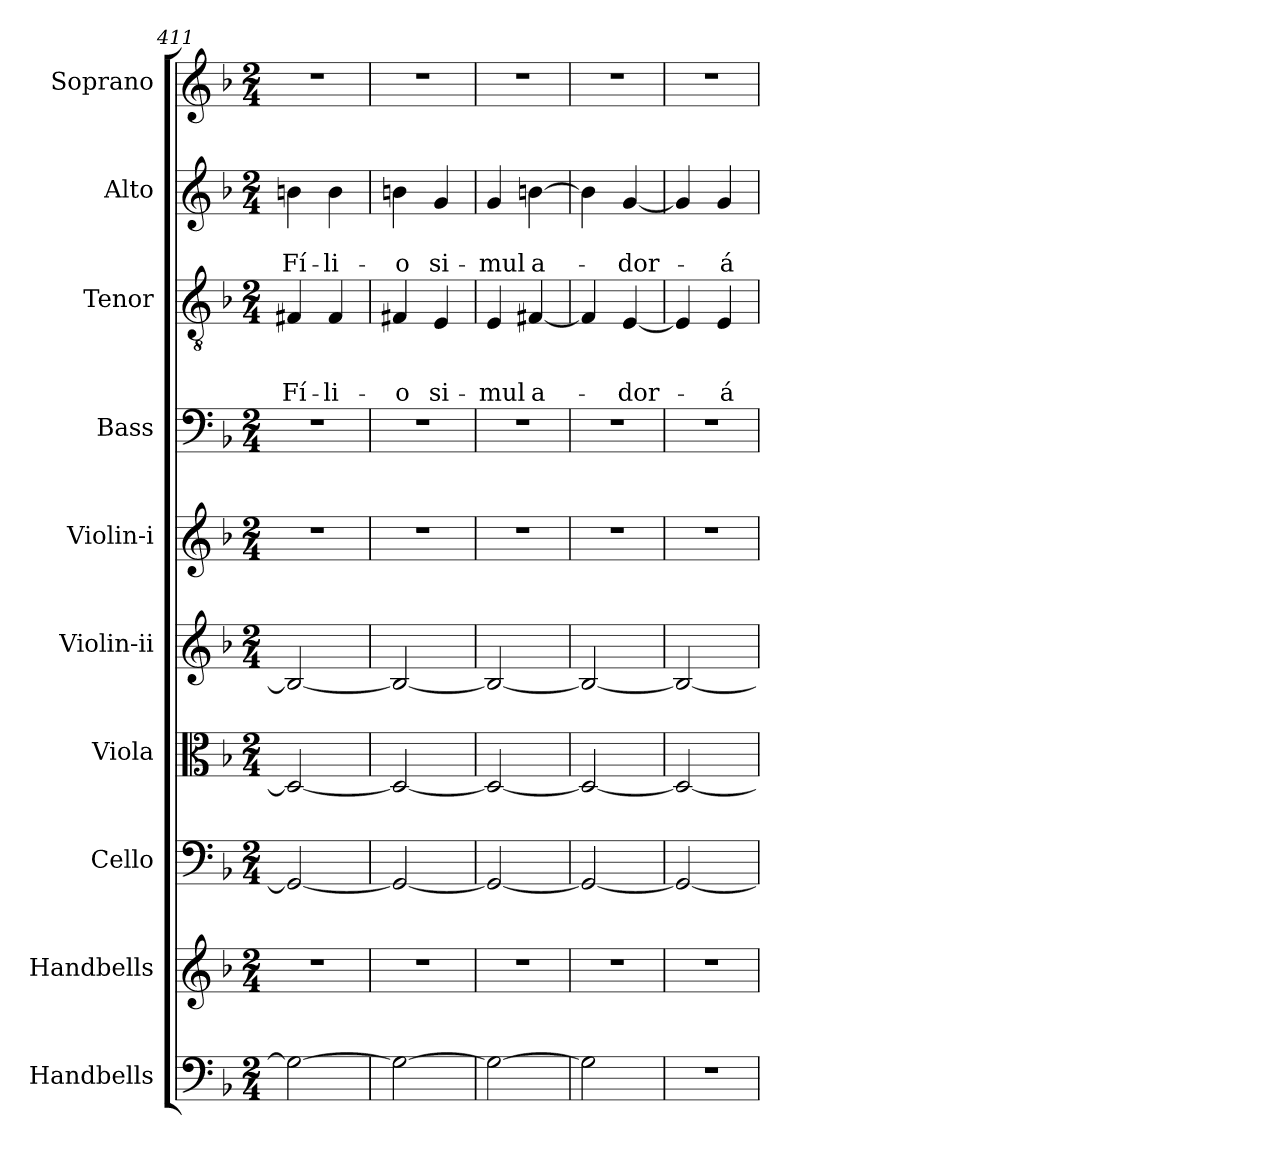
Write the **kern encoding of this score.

**kern	**kern	**kern	**kern	**kern	**kern	**kern	**kern	**text	**text	**text	**kern	**text	**text	**kern
*part10	*part9	*part8	*part7	*part6	*part5	*part4	*part3	*part3	*part3	*part3	*part2	*part2	*part2	*part1
*staff10	*staff9	*staff8	*staff7	*staff6	*staff5	*staff4	*staff3	*staff3	*staff3	*staff3	*staff2	*staff2	*staff2	*staff1
*I"Handbells	*I"Handbells	*I"Cello	*I"Viola	*I"Violin-ii	*I"Violin-i	*I"Bass	*I"Tenor	*	*	*	*I"Alto	*	*	*I"Soprano
*	*	*	*I'Vla.	*I'Vln.-ii	*I'Vln.-i	*I'B	*I'T	*	*	*	*I'A	*	*	*I'S
*clefF4	*clefG2	*clefF4	*clefC3	*clefG2	*clefG2	*clefF4	*clefGv2	*	*	*	*clefG2	*	*	*clefG2
*k[b-]	*k[b-]	*k[b-]	*k[b-]	*k[b-]	*k[b-]	*k[b-]	*k[b-]	*	*	*	*k[b-]	*	*	*k[b-]
*F:	*F:	*F:	*F:	*F:	*F:	*F:	*F:	*	*	*	*F:	*	*	*F:
*M2/4	*M2/4	*M2/4	*M2/4	*M2/4	*M2/4	*M2/4	*M2/4	*	*	*	*M2/4	*	*	*M2/4
=411	=411	=411	=411	=411	=411	=411	=411	=411	=411	=411	=411	=411	=411	=411
!	!LO:N:vis=1	!	!	!	!LO:N:vis=1	!LO:N:vis=1	!	!	!	!LO:LY:b	!	!	!LO:LY:b	!LO:N:vis=1
2G\_	2r	2GG/_	2D/_	2B/_	2r	2r	4F#X/	.	.	Fí-	4bn\	.	Fí-	2r
!	!	!	!	!	!	!	!	!	!	!LO:LY:b	!	!	!LO:LY:b	!
.	.	.	.	.	.	.	4F#/	.	.	-li-	4b\	.	-li-	.
=412	=412	=412	=412	=412	=412	=412	=412	=412	=412	=412	=412	=412	=412	=412
!	!LO:N:vis=1	!	!	!	!LO:N:vis=1	!LO:N:vis=1	!	!	!	!LO:LY:b	!	!	!LO:LY:b	!LO:N:vis=1
2G\_	2r	2GG/_	2D/_	2B/_	2r	2r	4F#X/	.	.	-o	4bn\	.	-o	2r
!	!	!	!	!	!	!	!	!	!	!LO:LY:b	!	!	!LO:LY:b	!
.	.	.	.	.	.	.	4E/	.	.	si-	4g/	.	si-	.
=413	=413	=413	=413	=413	=413	=413	=413	=413	=413	=413	=413	=413	=413	=413
!	!LO:N:vis=1	!	!	!	!LO:N:vis=1	!LO:N:vis=1	!	!	!	!LO:LY:b	!	!	!LO:LY:b	!LO:N:vis=1
2G\_	2r	2GG/_	2D/_	2B/_	2r	2r	4E/	.	.	-mul	4g/	.	-mul	2r
!	!	!	!	!	!	!	!	!	!	!LO:LY:b	!	!	!LO:LY:b	!
.	.	.	.	.	.	.	[<4F#X/	.	.	a-	[>4bn\	.	a-	.
=414	=414	=414	=414	=414	=414	=414	=414	=414	=414	=414	=414	=414	=414	=414
!	!LO:N:vis=1	!	!	!	!LO:N:vis=1	!LO:N:vis=1	!	!	!	!	!	!	!	!LO:N:vis=1
2G\]	2r	2GG/_	2D/_	2B/_	2r	2r	4F#/]	.	.	.	4b\]	.	.	2r
!	!	!	!	!	!	!	!	!	!	!LO:LY:b	!	!	!LO:LY:b	!
.	.	.	.	.	.	.	[<4E/	.	.	-dor-	[<4g/	.	-dor-	.
=415	=415	=415	=415	=415	=415	=415	=415	=415	=415	=415	=415	=415	=415	=415
!LO:N:vis=1	!LO:N:vis=1	!	!	!	!LO:N:vis=1	!LO:N:vis=1	!	!	!	!	!	!	!	!LO:N:vis=1
2r	2r	2GG/_	2D/_	2B/_	2r	2r	4E/]	.	.	.	4g/]	.	.	2r
!	!	!	!	!	!	!	!	!	!	!LO:LY:b	!	!	!LO:LY:b	!
.	.	.	.	.	.	.	4E/	.	.	-á-	4g/	.	-á-	.
=	=	=	=	=	=	=	=	=	=	=	=	=	=	=
*-	*-	*-	*-	*-	*-	*-	*-	*-	*-	*-	*-	*-	*-	*-
